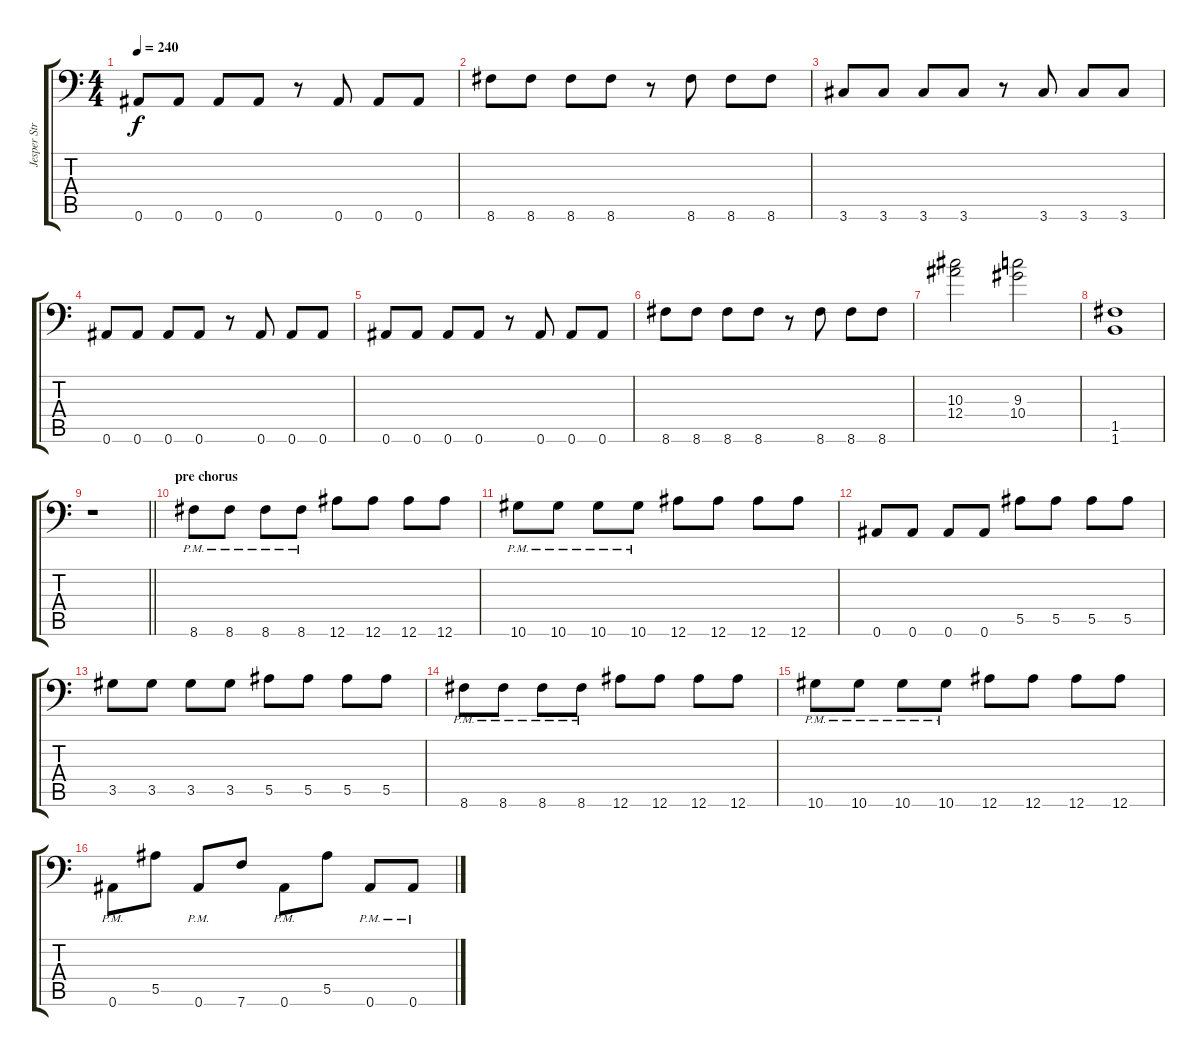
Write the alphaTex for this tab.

\track ("Jesper Strömblad" "Jesper Str") {instrument distortionguitar}
\staff {score tabs}
\tuning (C4 G3 Eb3 Bb2 F2 Bb1) {hide}
\ts (4 4)
\tempo 240
\clef f4
\ks c
0.6.8{dy f} 0.6.8 0.6.8 0.6.8 r.8 0.6.8 0.6.8 0.6.8 |
8.6.8 8.6.8 8.6.8 8.6.8 r.8 8.6.8 8.6.8 8.6.8 |
3.6.8 3.6.8 3.6.8 3.6.8 r.8 3.6.8 3.6.8 3.6.8 |
0.6.8 0.6.8 0.6.8 0.6.8 r.8 0.6.8 0.6.8 0.6.8 |
0.6.8 0.6.8 0.6.8 0.6.8 r.8 0.6.8 0.6.8 0.6.8 |
8.6.8 8.6.8 8.6.8 8.6.8 r.8 8.6.8 8.6.8 8.6.8 |
(10.3 12.4).2 (9.3 10.4).2 |
(1.5 1.6).1 |
\barLineRight lightlight
r.1 |
\section ("" "pre chorus")
8.6{pm}.8{volume 16} 8.6{pm}.8 8.6{pm}.8 8.6{pm}.8 12.6.8 12.6.8 12.6.8 12.6.8 |
10.6{pm}.8 10.6{pm}.8 10.6{pm}.8 10.6{pm}.8 12.6.8 12.6.8 12.6.8 12.6.8 |
0.6.8 0.6.8 0.6.8 0.6.8 5.5.8 5.5.8 5.5.8 5.5.8 |
3.5.8 3.5.8 3.5.8 3.5.8 5.5.8 5.5.8 5.5.8 5.5.8 |
8.6{pm}.8 8.6{pm}.8 8.6{pm}.8 8.6{pm}.8 12.6.8 12.6.8 12.6.8 12.6.8 |
10.6{pm}.8 10.6{pm}.8 10.6{pm}.8 10.6{pm}.8 12.6.8 12.6.8 12.6.8 12.6.8 |
0.6{pm}.8 5.5.8 0.6{pm}.8 7.6.8 0.6{pm}.8 5.5.8 0.6{pm}.8 0.6{pm}.8
